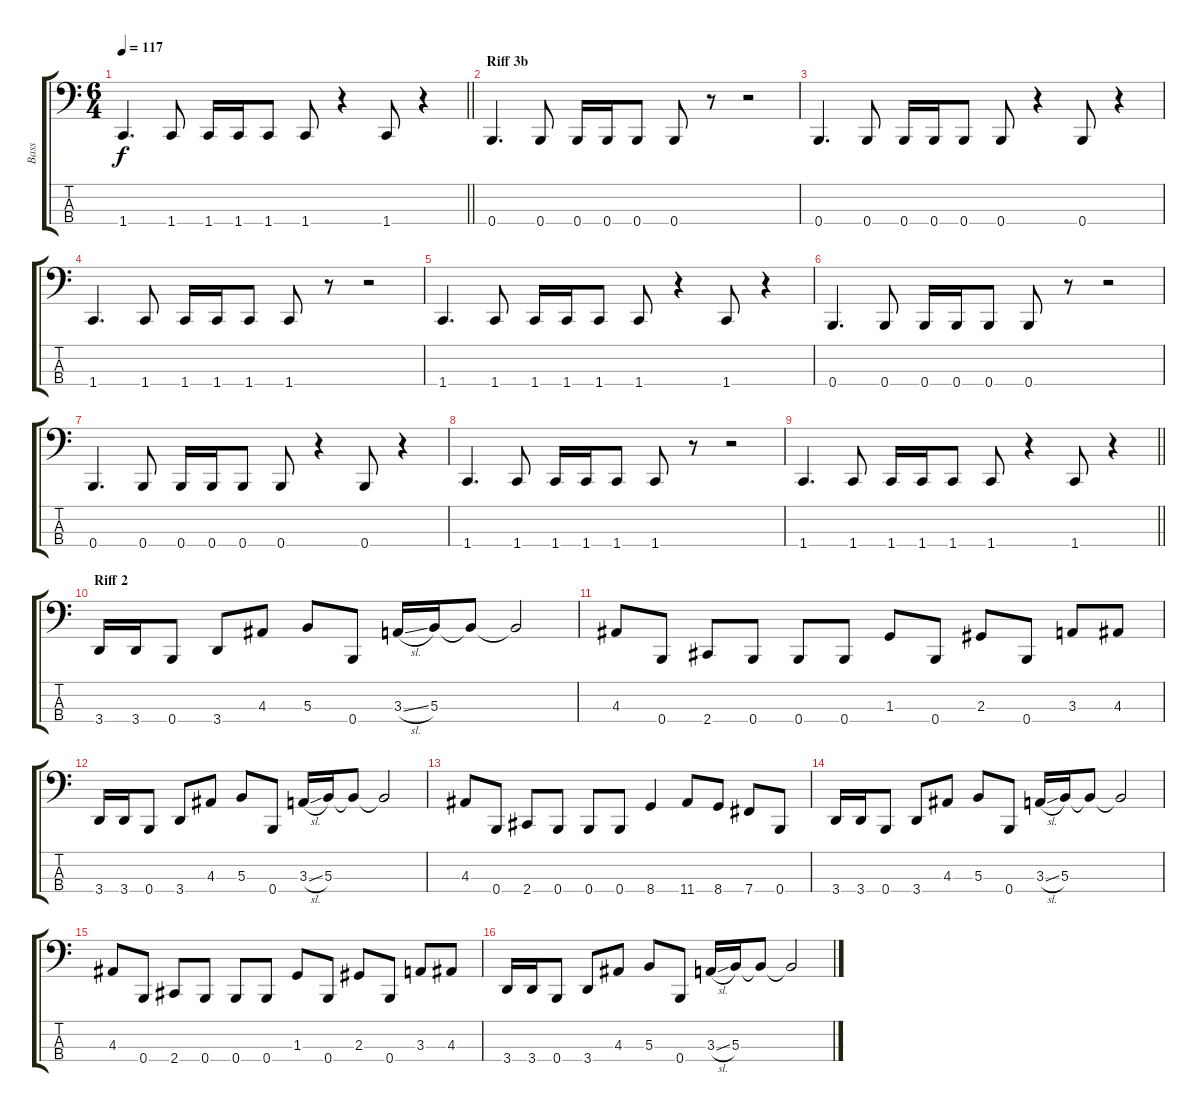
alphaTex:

\track ("Bass" "Bass") {instrument electricbassfinger}
\staff {score tabs}
\tuning (E2 B1 Gb1 B0) {hide}
\ts (6 4)
\tempo 117
\clef f4
\barLineRight lightlight
\ks c
1.4.4{d dy f} 1.4.8 1.4.16 1.4.16 1.4.8 1.4.8 r.4 1.4.8 r.4 |
\section ("" "Riff 3b")
0.4.4{d} 0.4.8 0.4.16 0.4.16 0.4.8 0.4.8 r.8 r.2 |
0.4.4{d} 0.4.8 0.4.16 0.4.16 0.4.8 0.4.8 r.4 0.4.8 r.4 |
1.4.4{d} 1.4.8 1.4.16 1.4.16 1.4.8 1.4.8 r.8 r.2 |
1.4.4{d} 1.4.8 1.4.16 1.4.16 1.4.8 1.4.8 r.4 1.4.8 r.4 |
0.4.4{d} 0.4.8 0.4.16 0.4.16 0.4.8 0.4.8 r.8 r.2 |
0.4.4{d} 0.4.8 0.4.16 0.4.16 0.4.8 0.4.8 r.4 0.4.8 r.4 |
1.4.4{d} 1.4.8 1.4.16 1.4.16 1.4.8 1.4.8 r.8 r.2 |
\barLineRight lightlight
1.4.4{d} 1.4.8 1.4.16 1.4.16 1.4.8 1.4.8 r.4 1.4.8 r.4 |
\section ("" "Riff 2")
3.4.16 3.4.16 0.4.8 3.4.8 4.3.8 5.3.8 0.4.8 3.3{sl}.16 5.3.16 5.3{t}.8 5.3{t}.2 |
4.3.8 0.4.8 2.4.8 0.4.8 0.4.8 0.4.8 1.3.8 0.4.8 2.3.8 0.4.8 3.3.8 4.3.8 |
3.4.16 3.4.16 0.4.8 3.4.8 4.3.8 5.3.8 0.4.8 3.3{sl}.16 5.3.16 5.3{t}.8 5.3{t}.2 |
4.3.8 0.4.8 2.4.8 0.4.8 0.4.8 0.4.8 8.4.4 11.4.8 8.4.8 7.4.8 0.4.8 |
3.4.16 3.4.16 0.4.8 3.4.8 4.3.8 5.3.8 0.4.8 3.3{sl}.16 5.3.16 5.3{t}.8 5.3{t}.2 |
4.3.8 0.4.8 2.4.8 0.4.8 0.4.8 0.4.8 1.3.8 0.4.8 2.3.8 0.4.8 3.3.8 4.3.8 |
3.4.16 3.4.16 0.4.8 3.4.8 4.3.8 5.3.8 0.4.8 3.3{sl}.16 5.3.16 5.3{t}.8 5.3{t}.2
